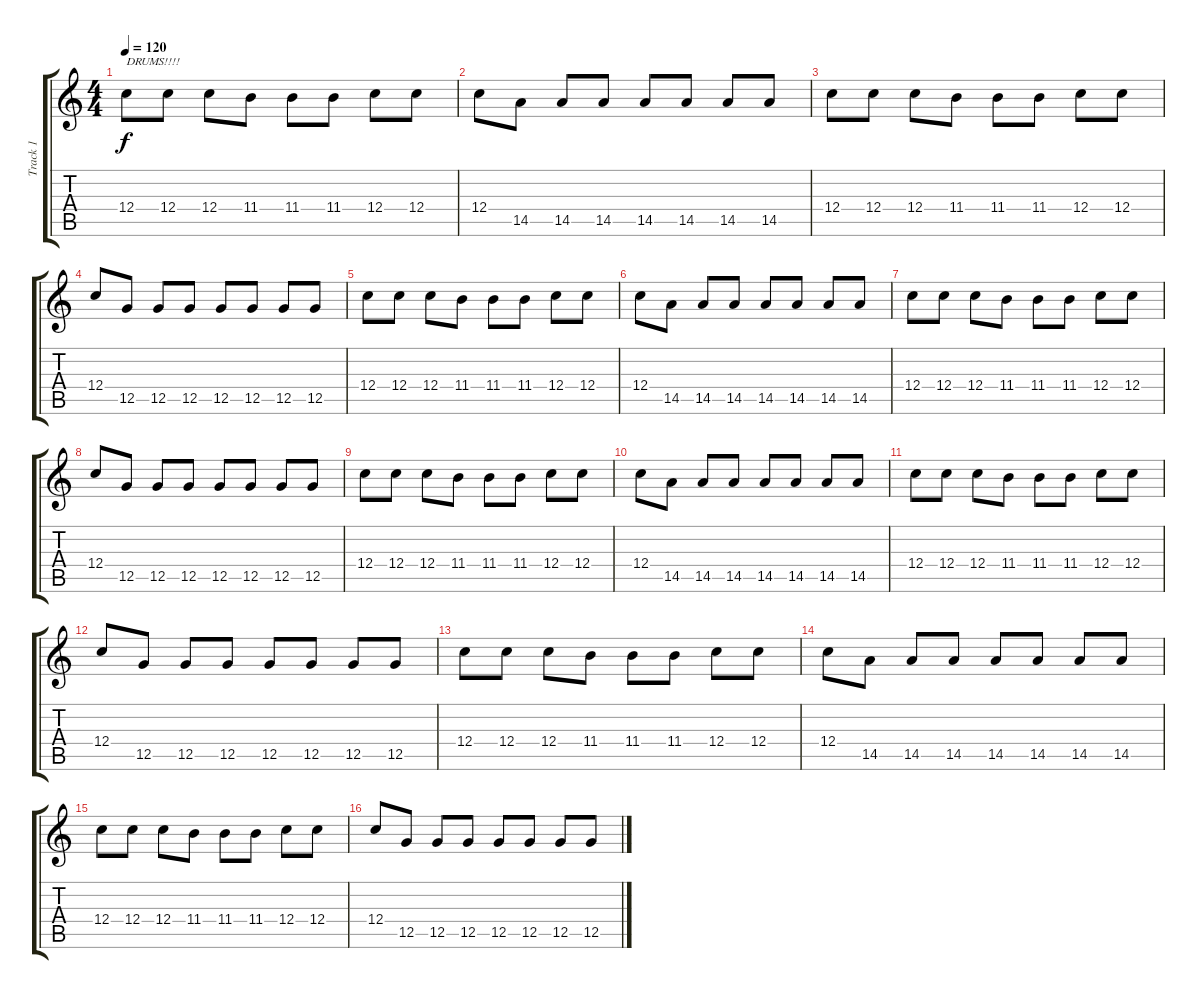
\track ("Track 1" "Track 1") {instrument overdrivenguitar}
\staff {score tabs}
\tuning (D4 A3 F3 C3 G2 C2) {hide}
\ts (4 4)
\tempo 120
\clef g2
\ks c
12.4.8{txt "DRUMS!!!!" dy f} 12.4.8 12.4.8 11.4.8 11.4.8 11.4.8 12.4.8 12.4.8 |
12.4.8 14.5.8 14.5.8 14.5.8 14.5.8 14.5.8 14.5.8 14.5.8 |
12.4.8 12.4.8 12.4.8 11.4.8 11.4.8 11.4.8 12.4.8 12.4.8 |
12.4.8 12.5.8 12.5.8 12.5.8 12.5.8 12.5.8 12.5.8 12.5.8 |
12.4.8 12.4.8 12.4.8 11.4.8 11.4.8 11.4.8 12.4.8 12.4.8 |
12.4.8 14.5.8 14.5.8 14.5.8 14.5.8 14.5.8 14.5.8 14.5.8 |
12.4.8 12.4.8 12.4.8 11.4.8 11.4.8 11.4.8 12.4.8 12.4.8 |
12.4.8 12.5.8 12.5.8 12.5.8 12.5.8 12.5.8 12.5.8 12.5.8 |
12.4.8 12.4.8 12.4.8 11.4.8 11.4.8 11.4.8 12.4.8 12.4.8 |
12.4.8 14.5.8 14.5.8 14.5.8 14.5.8 14.5.8 14.5.8 14.5.8 |
12.4.8 12.4.8 12.4.8 11.4.8 11.4.8 11.4.8 12.4.8 12.4.8 |
12.4.8 12.5.8 12.5.8 12.5.8 12.5.8 12.5.8 12.5.8 12.5.8 |
12.4.8 12.4.8 12.4.8 11.4.8 11.4.8 11.4.8 12.4.8 12.4.8 |
12.4.8 14.5.8 14.5.8 14.5.8 14.5.8 14.5.8 14.5.8 14.5.8 |
12.4.8 12.4.8 12.4.8 11.4.8 11.4.8 11.4.8 12.4.8 12.4.8 |
12.4.8 12.5.8 12.5.8 12.5.8 12.5.8 12.5.8 12.5.8 12.5.8
